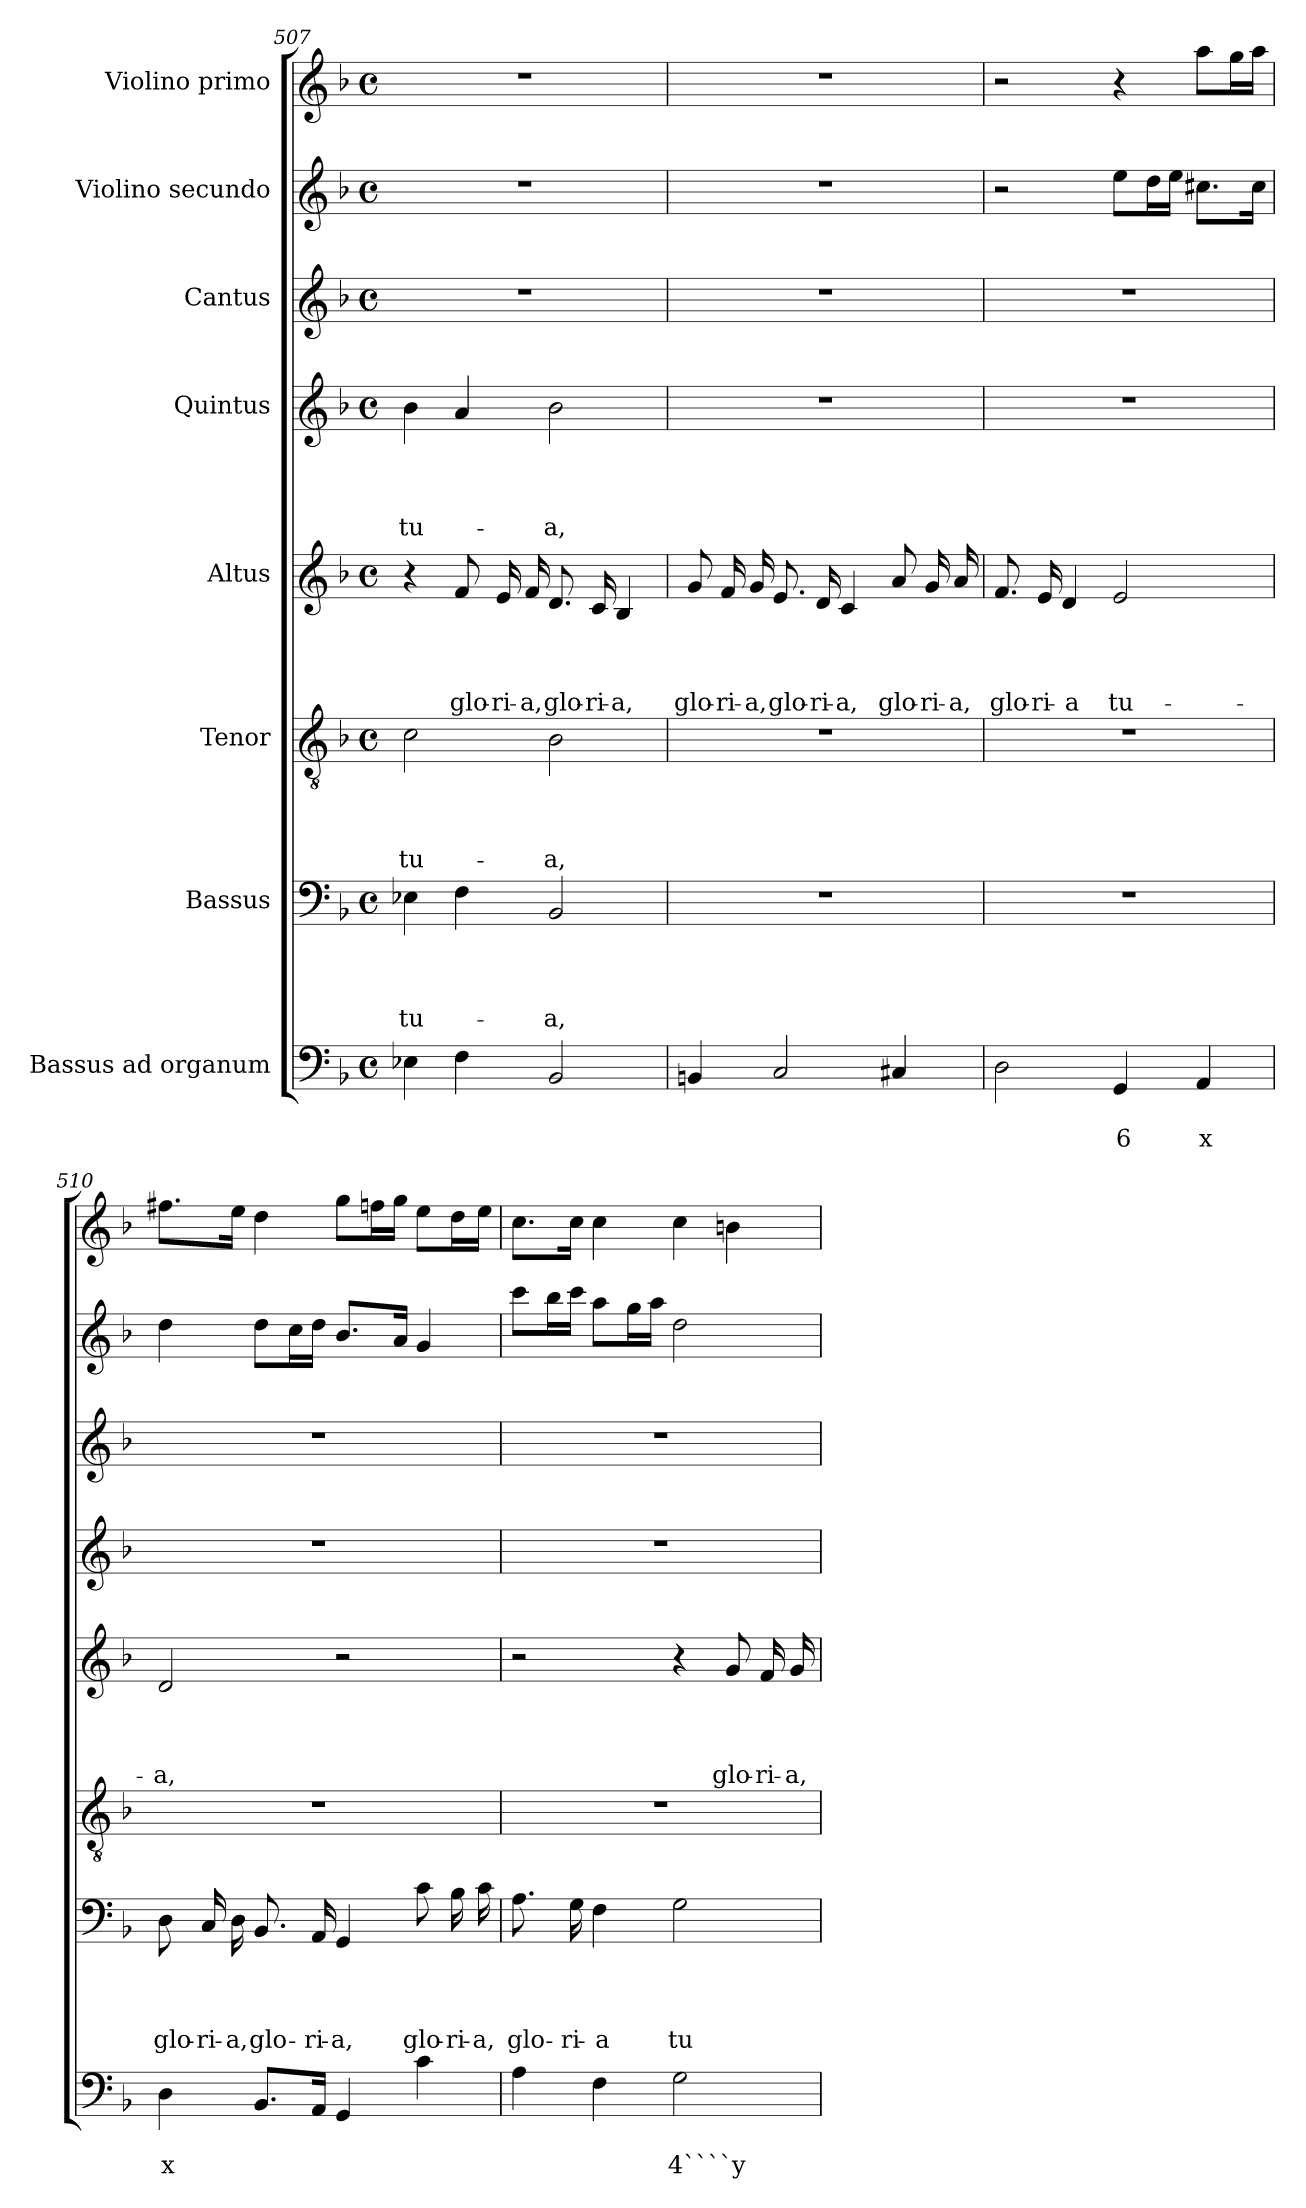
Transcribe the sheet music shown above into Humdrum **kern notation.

**kern	**text	**text	**kern	**text	**text	**text	**text	**kern	**text	**text	**text	**text	**kern	**text	**text	**text	**text	**kern	**text	**text	**text	**text	**kern	**kern	**kern
*part8	*part8	*part8	*part7	*part7	*part7	*part7	*part7	*part6	*part6	*part6	*part6	*part6	*part5	*part5	*part5	*part5	*part5	*part4	*part4	*part4	*part4	*part4	*part3	*part2	*part1
*staff8	*staff8	*staff8	*staff7	*staff7	*staff7	*staff7	*staff7	*staff6	*staff6	*staff6	*staff6	*staff6	*staff5	*staff5	*staff5	*staff5	*staff5	*staff4	*staff4	*staff4	*staff4	*staff4	*staff3	*staff2	*staff1
*I"Bassus ad  organum	*	*	*I"Bassus	*	*	*	*	*I"Tenor	*	*	*	*	*I"Altus	*	*	*	*	*I"Quintus	*	*	*	*	*I"Cantus	*I"Violino secundo	*I"Violino primo
*clefF4	*	*	*clefF4	*	*	*	*	*clefGv2	*	*	*	*	*clefG2	*	*	*	*	*clefG2	*	*	*	*	*clefG2	*clefG2	*clefG2
*k[b-]	*	*	*k[b-]	*	*	*	*	*k[b-]	*	*	*	*	*k[b-]	*	*	*	*	*k[b-]	*	*	*	*	*k[b-]	*k[b-]	*k[b-]
*F:	*	*	*F:	*	*	*	*	*F:	*	*	*	*	*F:	*	*	*	*	*F:	*	*	*	*	*F:	*F:	*F:
*M4/4	*	*	*M4/4	*	*	*	*	*M4/4	*	*	*	*	*M4/4	*	*	*	*	*M4/4	*	*	*	*	*M4/4	*M4/4	*M4/4
*met(c)	*	*	*met(c)	*	*	*	*	*met(c)	*	*	*	*	*met(c)	*	*	*	*	*met(c)	*	*	*	*	*met(c)	*met(c)	*met(c)
=507	=507	=507	=507	=507	=507	=507	=507	=507	=507	=507	=507	=507	=507	=507	=507	=507	=507	=507	=507	=507	=507	=507	=507	=507	=507
!	!	!	!	!	!	!	!LO:LY:b	!	!	!	!	!LO:LY:b	!	!	!	!	!	!	!	!	!	!LO:LY:b	!	!	!
4E-X\	.	.	4E-X\	.	.	.	tu-	2c\	.	.	.	tu-	4r	.	.	.	.	4b-\	.	.	.	tu-	1r	1r	1r
!	!	!	!	!	!	!	!	!	!	!	!	!	!	!	!	!	!LO:LY:b	!	!	!	!	!	!	!	!
4F\	.	.	4F\	.	.	.	.	.	.	.	.	.	8f/	.	.	.	glo-	4a/	.	.	.	.	.	.	.
!	!	!	!	!	!	!	!	!	!	!	!	!	!	!	!	!	!LO:LY:b	!	!	!	!	!	!	!	!
.	.	.	.	.	.	.	.	.	.	.	.	.	16e/	.	.	.	-ri-	.	.	.	.	.	.	.	.
!	!	!	!	!	!	!	!	!	!	!	!	!	!	!	!	!	!LO:LY:b	!	!	!	!	!	!	!	!
.	.	.	.	.	.	.	.	.	.	.	.	.	16f/	.	.	.	-a,	.	.	.	.	.	.	.	.
!	!	!	!	!	!	!	!LO:LY:b	!	!	!	!	!LO:LY:b	!	!	!	!	!LO:LY:b	!	!	!	!	!LO:LY:b	!	!	!
2BB-/	.	.	2BB-/	.	.	.	-a,	2B-\	.	.	.	-a,	8.d/	.	.	.	glo-	2b-\	.	.	.	-a,	.	.	.
!	!	!	!	!	!	!	!	!	!	!	!	!	!	!	!	!	!LO:LY:b	!	!	!	!	!	!	!	!
.	.	.	.	.	.	.	.	.	.	.	.	.	16c/	.	.	.	-ri-	.	.	.	.	.	.	.	.
!	!	!	!	!	!	!	!	!	!	!	!	!	!	!	!	!	!LO:LY:b	!	!	!	!	!	!	!	!
.	.	.	.	.	.	.	.	.	.	.	.	.	4B-/	.	.	.	-a,	.	.	.	.	.	.	.	.
=508	=508	=508	=508	=508	=508	=508	=508	=508	=508	=508	=508	=508	=508	=508	=508	=508	=508	=508	=508	=508	=508	=508	=508	=508	=508
!	!	!	!	!	!	!	!	!	!	!	!	!	!	!	!	!	!LO:LY:b	!	!	!	!	!	!	!	!
4BBn/	.	.	1r	.	.	.	.	1r	.	.	.	.	8g/	.	.	.	glo-	1r	.	.	.	.	1r	1r	1r
!	!	!	!	!	!	!	!	!	!	!	!	!	!	!	!	!	!LO:LY:b	!	!	!	!	!	!	!	!
.	.	.	.	.	.	.	.	.	.	.	.	.	16f/	.	.	.	-ri-	.	.	.	.	.	.	.	.
!	!	!	!	!	!	!	!	!	!	!	!	!	!	!	!	!	!LO:LY:b	!	!	!	!	!	!	!	!
.	.	.	.	.	.	.	.	.	.	.	.	.	16g/	.	.	.	-a,	.	.	.	.	.	.	.	.
!	!	!	!	!	!	!	!	!	!	!	!	!	!	!	!	!	!LO:LY:b	!	!	!	!	!	!	!	!
2C/	.	.	.	.	.	.	.	.	.	.	.	.	8.e/	.	.	.	glo-	.	.	.	.	.	.	.	.
!	!	!	!	!	!	!	!	!	!	!	!	!	!	!	!	!	!LO:LY:b	!	!	!	!	!	!	!	!
.	.	.	.	.	.	.	.	.	.	.	.	.	16d/	.	.	.	-ri-	.	.	.	.	.	.	.	.
!	!	!	!	!	!	!	!	!	!	!	!	!	!	!	!	!	!LO:LY:b	!	!	!	!	!	!	!	!
.	.	.	.	.	.	.	.	.	.	.	.	.	4c/	.	.	.	-a,	.	.	.	.	.	.	.	.
!	!	!	!	!	!	!	!	!	!	!	!	!	!	!	!	!	!LO:LY:b	!	!	!	!	!	!	!	!
4C#X/	.	.	.	.	.	.	.	.	.	.	.	.	8a/	.	.	.	glo-	.	.	.	.	.	.	.	.
!	!	!	!	!	!	!	!	!	!	!	!	!	!	!	!	!	!LO:LY:b	!	!	!	!	!	!	!	!
.	.	.	.	.	.	.	.	.	.	.	.	.	16g/	.	.	.	-ri-	.	.	.	.	.	.	.	.
!	!	!	!	!	!	!	!	!	!	!	!	!	!	!	!	!	!LO:LY:b	!	!	!	!	!	!	!	!
.	.	.	.	.	.	.	.	.	.	.	.	.	16a/	.	.	.	-a,	.	.	.	.	.	.	.	.
=509	=509	=509	=509	=509	=509	=509	=509	=509	=509	=509	=509	=509	=509	=509	=509	=509	=509	=509	=509	=509	=509	=509	=509	=509	=509
!	!	!	!	!	!	!	!	!	!	!	!	!	!	!	!	!	!LO:LY:b	!	!	!	!	!	!	!	!
2D\	.	.	1r	.	.	.	.	1r	.	.	.	.	8.f/	.	.	.	glo-	1r	.	.	.	.	1r	2r	2r
!	!	!	!	!	!	!	!	!	!	!	!	!	!	!	!	!	!LO:LY:b	!	!	!	!	!	!	!	!
.	.	.	.	.	.	.	.	.	.	.	.	.	16e/	.	.	.	-ri-	.	.	.	.	.	.	.	.
!	!	!	!	!	!	!	!	!	!	!	!	!	!	!	!	!	!LO:LY:b	!	!	!	!	!	!	!	!
.	.	.	.	.	.	.	.	.	.	.	.	.	4d/	.	.	.	-a	.	.	.	.	.	.	.	.
!	!	!LO:LY:b	!	!	!	!	!	!	!	!	!	!	!	!	!	!	!LO:LY:b	!	!	!	!	!	!	!	!
4GG/	.	6	.	.	.	.	.	.	.	.	.	.	2e/	.	.	.	tu-	.	.	.	.	.	.	8ee\L	4r
.	.	.	.	.	.	.	.	.	.	.	.	.	.	.	.	.	.	.	.	.	.	.	.	16dd\L	.
.	.	.	.	.	.	.	.	.	.	.	.	.	.	.	.	.	.	.	.	.	.	.	.	16ee\JJ	.
!	!	!LO:LY:b	!	!	!	!	!	!	!	!	!	!	!	!	!	!	!	!	!	!	!	!	!	!	!
4AA/	.	x	.	.	.	.	.	.	.	.	.	.	.	.	.	.	.	.	.	.	.	.	.	8.cc#X\L	8aa\L
.	.	.	.	.	.	.	.	.	.	.	.	.	.	.	.	.	.	.	.	.	.	.	.	.	16gg\L
.	.	.	.	.	.	.	.	.	.	.	.	.	.	.	.	.	.	.	.	.	.	.	.	16cc#\Jk	16aa\JJ
!!LO:PB:g=z
=510	=510	=510	=510	=510	=510	=510	=510	=510	=510	=510	=510	=510	=510	=510	=510	=510	=510	=510	=510	=510	=510	=510	=510	=510	=510
!	!	!LO:LY:b	!	!	!	!	!LO:LY:b	!	!	!	!	!	!	!	!	!	!LO:LY:b	!	!	!	!	!	!	!	!
4D\	.	x	8D\	.	.	.	glo-	1r	.	.	.	.	2d/	.	.	.	-a,	1r	.	.	.	.	1r	4dd\	8.ff#X\L
!	!	!	!	!	!	!	!LO:LY:b	!	!	!	!	!	!	!	!	!	!	!	!	!	!	!	!	!	!
.	.	.	16C/	.	.	.	-ri-	.	.	.	.	.	.	.	.	.	.	.	.	.	.	.	.	.	.
!	!	!	!	!	!	!	!LO:LY:b	!	!	!	!	!	!	!	!	!	!	!	!	!	!	!	!	!	!
.	.	.	16D\	.	.	.	-a,	.	.	.	.	.	.	.	.	.	.	.	.	.	.	.	.	.	16ee\Jk
!	!	!	!	!	!	!	!LO:LY:b	!	!	!	!	!	!	!	!	!	!	!	!	!	!	!	!	!	!
8.BB-/L	.	.	8.BB-/	.	.	.	glo-	.	.	.	.	.	.	.	.	.	.	.	.	.	.	.	.	8dd\L	4dd\
.	.	.	.	.	.	.	.	.	.	.	.	.	.	.	.	.	.	.	.	.	.	.	.	16cc\L	.
!	!	!	!	!	!	!	!LO:LY:b	!	!	!	!	!	!	!	!	!	!	!	!	!	!	!	!	!	!
16AA/Jk	.	.	16AA/	.	.	.	-ri-	.	.	.	.	.	.	.	.	.	.	.	.	.	.	.	.	16dd\JJ	.
!	!	!	!	!	!	!	!LO:LY:b	!	!	!	!	!	!	!	!	!	!	!	!	!	!	!	!	!	!
4GG/	.	.	4GG/	.	.	.	-a,	.	.	.	.	.	2r	.	.	.	.	.	.	.	.	.	.	8.b-/L	8gg\L
.	.	.	.	.	.	.	.	.	.	.	.	.	.	.	.	.	.	.	.	.	.	.	.	.	16ffn\L
.	.	.	.	.	.	.	.	.	.	.	.	.	.	.	.	.	.	.	.	.	.	.	.	16a/Jk	16gg\JJ
!	!	!	!	!	!	!	!LO:LY:b	!	!	!	!	!	!	!	!	!	!	!	!	!	!	!	!	!	!
4c\	.	.	8c\	.	.	.	glo-	.	.	.	.	.	.	.	.	.	.	.	.	.	.	.	.	4g/	8ee\L
!	!	!	!	!	!	!	!LO:LY:b	!	!	!	!	!	!	!	!	!	!	!	!	!	!	!	!	!	!
.	.	.	16B-\	.	.	.	-ri-	.	.	.	.	.	.	.	.	.	.	.	.	.	.	.	.	.	16dd\L
!	!	!	!	!	!	!	!LO:LY:b	!	!	!	!	!	!	!	!	!	!	!	!	!	!	!	!	!	!
.	.	.	16c\	.	.	.	-a,	.	.	.	.	.	.	.	.	.	.	.	.	.	.	.	.	.	16ee\JJ
=511	=511	=511	=511	=511	=511	=511	=511	=511	=511	=511	=511	=511	=511	=511	=511	=511	=511	=511	=511	=511	=511	=511	=511	=511	=511
!	!	!	!	!	!	!	!LO:LY:b	!	!	!	!	!	!	!	!	!	!	!	!	!	!	!	!	!	!
4A\	.	.	8.A\	.	.	.	glo-	1r	.	.	.	.	2r	.	.	.	.	1r	.	.	.	.	1r	8ccc\L	8.cc\L
.	.	.	.	.	.	.	.	.	.	.	.	.	.	.	.	.	.	.	.	.	.	.	.	16bb-\L	.
!	!	!	!	!	!	!	!LO:LY:b	!	!	!	!	!	!	!	!	!	!	!	!	!	!	!	!	!	!
.	.	.	16G\	.	.	.	-ri-	.	.	.	.	.	.	.	.	.	.	.	.	.	.	.	.	16ccc\JJ	16cc\Jk
!	!	!	!	!	!	!	!LO:LY:b	!	!	!	!	!	!	!	!	!	!	!	!	!	!	!	!	!	!
4F\	.	.	4F\	.	.	.	-a	.	.	.	.	.	.	.	.	.	.	.	.	.	.	.	.	8aa\L	4cc\
.	.	.	.	.	.	.	.	.	.	.	.	.	.	.	.	.	.	.	.	.	.	.	.	16gg\L	.
.	.	.	.	.	.	.	.	.	.	.	.	.	.	.	.	.	.	.	.	.	.	.	.	16aa\JJ	.
!	!	!LO:LY:b	!	!	!	!	!LO:LY:b	!	!	!	!	!	!	!	!	!	!	!	!	!	!	!	!	!	!
2G\	.	4````y	2G\	.	.	.	tu-	.	.	.	.	.	4r	.	.	.	.	.	.	.	.	.	.	2dd\	4cc\
!	!	!	!	!	!	!	!	!	!	!	!	!	!	!	!	!	!LO:LY:b	!	!	!	!	!	!	!	!
.	.	.	.	.	.	.	.	.	.	.	.	.	8g/	.	.	.	glo-	.	.	.	.	.	.	.	4bn\
!	!	!	!	!	!	!	!	!	!	!	!	!	!	!	!	!	!LO:LY:b	!	!	!	!	!	!	!	!
.	.	.	.	.	.	.	.	.	.	.	.	.	16f/	.	.	.	-ri-	.	.	.	.	.	.	.	.
!	!	!	!	!	!	!	!	!	!	!	!	!	!	!	!	!	!LO:LY:b	!	!	!	!	!	!	!	!
.	.	.	.	.	.	.	.	.	.	.	.	.	16g/	.	.	.	-a,	.	.	.	.	.	.	.	.
=	=	=	=	=	=	=	=	=	=	=	=	=	=	=	=	=	=	=	=	=	=	=	=	=	=
*-	*-	*-	*-	*-	*-	*-	*-	*-	*-	*-	*-	*-	*-	*-	*-	*-	*-	*-	*-	*-	*-	*-	*-	*-	*-
